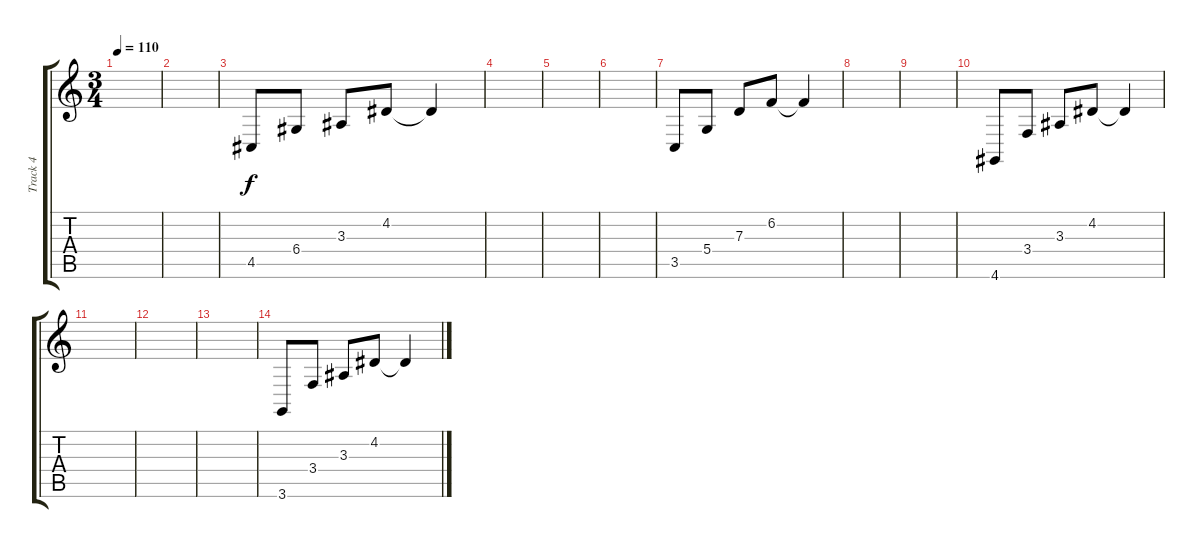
\track ("Track 4" "Track 4") {instrument brightacousticpiano}
\staff {score tabs}
\tuning (E4 B3 G3 D3 A2 E2) {hide}
\ts (3 4)
\tempo 110
\clef g2
\ks c
|
|
4.5.8 6.4.8 3.3.8 4.2.8 4.2{t}.4 |
|
|
|
3.5.8 5.4.8 7.3.8 6.2.8 6.2{t}.4 |
|
|
4.6.8 3.4.8 3.3.8 4.2.8 4.2{t}.4 |
|
|
|
3.6.8 3.4.8 3.3.8 4.2.8 4.2{t}.4
